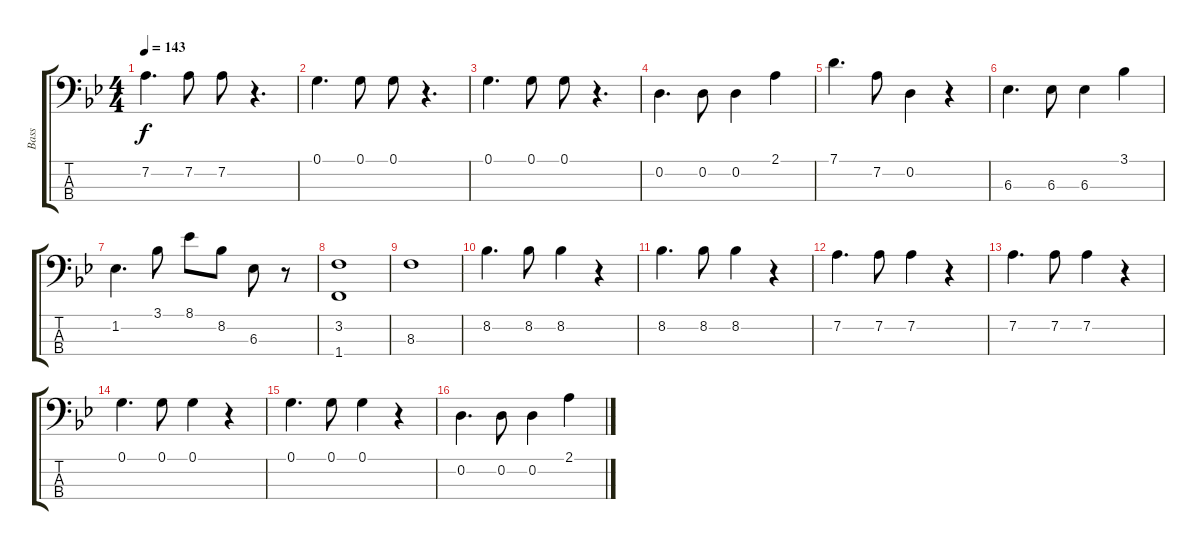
\track ("Bass" "Bass") {instrument electricbassfinger}
\staff {score tabs}
\tuning (G2 D2 A1 E1) {hide}
\ts (4 4)
\tempo 143
\clef f4
\ks bb
7.2.4{d dy f} 7.2.8 7.2.8 r.4{d} |
0.1.4{d} 0.1.8 0.1.8 r.4{d} |
0.1.4{d} 0.1.8 0.1.8 r.4{d} |
0.2.4{d} 0.2.8 0.2.4 2.1.4 |
7.1.4{d} 7.2.8 0.2.4 r.4 |
6.3.4{d} 6.3.8 6.3.4 3.1.4 |
1.2.4{d} 3.1.8 8.1.8 8.2.8 6.3.8 r.8 |
(3.2 1.4).1 |
8.3.1 |
8.2.4{d} 8.2.8 8.2.4 r.4 |
8.2.4{d} 8.2.8 8.2.4 r.4 |
7.2.4{d} 7.2.8 7.2.4 r.4 |
7.2.4{d} 7.2.8 7.2.4 r.4 |
0.1.4{d} 0.1.8 0.1.4 r.4 |
0.1.4{d} 0.1.8 0.1.4 r.4 |
0.2.4{d} 0.2.8 0.2.4 2.1.4
